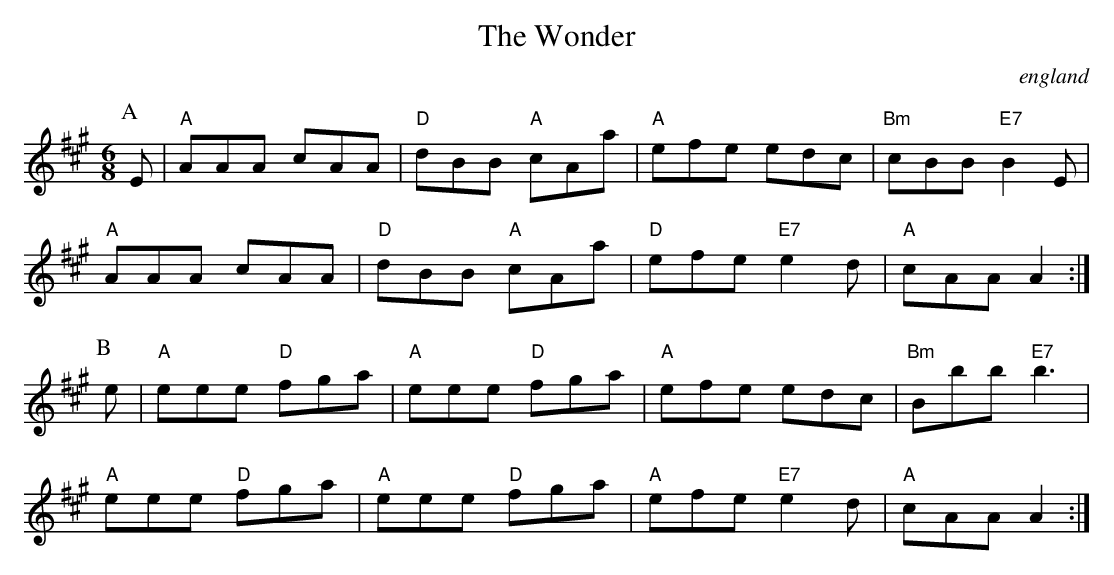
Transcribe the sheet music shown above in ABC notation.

X:1
T:The Wonder
O:england
M:6/8
K:A
P:A
E|"A"AAA cAA|"D"dBB "A"cAa|"A"efe edc|"Bm"cBB "E7"B2E|
"A"AAA cAA|"D"dBB "A"cAa|"D"efe "E7"e2d|"A"cAA A2:|
P:B
e|"A"eee "D"fga|"A"eee "D"fga|"A"efe edc|"Bm"Bbb "E7"b3|
"A"eee "D"fga|"A"eee "D"fga|"A"efe "E7"e2d|"A"cAA A2:|
